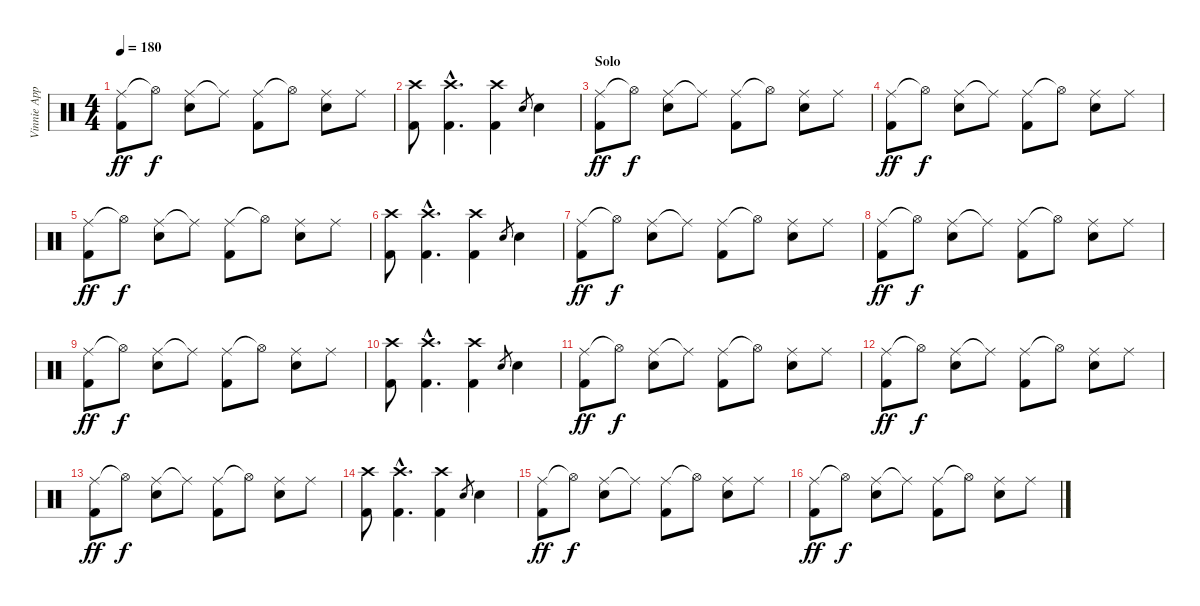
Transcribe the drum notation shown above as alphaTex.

\track ("Vinnie Appice" "Vinnie App") {instrument percussion}
\staff {score}
\articulation defaults
\ts (4 4)
\tempo 180
\clef neutral
\ks c
("Ride (middle)" "Kick (hit) 2").8{dy ff} "Hi-Hat (open)"{t}.8{dy f} ("Ride (middle)" "Snare (hit) 2").8 "Ride (middle)"{t}.8 ("Ride (middle)" "Kick (hit) 2").8 "Hi-Hat (open)"{t}.8 ("Ride (middle)" "Snare (hit) 2").8 "Ride (middle)".8 |
("Crash high (hit)" "Kick (hit) 2").8 ("Crash high (hit)"{hac} "Kick (hit) 2"{hac}).4{d} ("Crash high (hit)" "Kick (hit) 2").4 "Snare (hit) 2".8{gr} "Snare (hit) 2".4 |
\section ("" "Solo")
("Ride (middle)" "Kick (hit) 2").8{dy ff} "Hi-Hat (open)"{t}.8{dy f} ("Ride (middle)" "Snare (hit) 2").8 "Ride (middle)"{t}.8 ("Ride (middle)" "Kick (hit) 2").8 "Hi-Hat (open)"{t}.8 ("Ride (middle)" "Snare (hit) 2").8 "Ride (middle)".8 |
("Ride (middle)" "Kick (hit) 2").8{dy ff} "Hi-Hat (open)"{t}.8{dy f} ("Ride (middle)" "Snare (hit) 2").8 "Ride (middle)"{t}.8 ("Ride (middle)" "Kick (hit) 2").8 "Hi-Hat (open)"{t}.8 ("Ride (middle)" "Snare (hit) 2").8 "Ride (middle)".8 |
("Ride (middle)" "Kick (hit) 2").8{dy ff} "Hi-Hat (open)"{t}.8{dy f} ("Ride (middle)" "Snare (hit) 2").8 "Ride (middle)"{t}.8 ("Ride (middle)" "Kick (hit) 2").8 "Hi-Hat (open)"{t}.8 ("Ride (middle)" "Snare (hit) 2").8 "Ride (middle)".8 |
("Crash high (hit)" "Kick (hit) 2").8 ("Crash high (hit)"{hac} "Kick (hit) 2"{hac}).4{d} ("Crash high (hit)" "Kick (hit) 2").4 "Snare (hit) 2".8{gr} "Snare (hit) 2".4 |
("Ride (middle)" "Kick (hit) 2").8{dy ff} "Hi-Hat (open)"{t}.8{dy f} ("Ride (middle)" "Snare (hit) 2").8 "Ride (middle)"{t}.8 ("Ride (middle)" "Kick (hit) 2").8 "Hi-Hat (open)"{t}.8 ("Ride (middle)" "Snare (hit) 2").8 "Ride (middle)".8 |
("Ride (middle)" "Kick (hit) 2").8{dy ff} "Hi-Hat (open)"{t}.8{dy f} ("Ride (middle)" "Snare (hit) 2").8 "Ride (middle)"{t}.8 ("Ride (middle)" "Kick (hit) 2").8 "Hi-Hat (open)"{t}.8 ("Ride (middle)" "Snare (hit) 2").8 "Ride (middle)".8 |
("Ride (middle)" "Kick (hit) 2").8{dy ff} "Hi-Hat (open)"{t}.8{dy f} ("Ride (middle)" "Snare (hit) 2").8 "Ride (middle)"{t}.8 ("Ride (middle)" "Kick (hit) 2").8 "Hi-Hat (open)"{t}.8 ("Ride (middle)" "Snare (hit) 2").8 "Ride (middle)".8 |
("Crash high (hit)" "Kick (hit) 2").8 ("Crash high (hit)"{hac} "Kick (hit) 2"{hac}).4{d} ("Crash high (hit)" "Kick (hit) 2").4 "Snare (hit) 2".8{gr} "Snare (hit) 2".4 |
("Ride (middle)" "Kick (hit) 2").8{dy ff} "Hi-Hat (open)"{t}.8{dy f} ("Ride (middle)" "Snare (hit) 2").8 "Ride (middle)"{t}.8 ("Ride (middle)" "Kick (hit) 2").8 "Hi-Hat (open)"{t}.8 ("Ride (middle)" "Snare (hit) 2").8 "Ride (middle)".8 |
("Ride (middle)" "Kick (hit) 2").8{dy ff} "Hi-Hat (open)"{t}.8{dy f} ("Ride (middle)" "Snare (hit) 2").8 "Ride (middle)"{t}.8 ("Ride (middle)" "Kick (hit) 2").8 "Hi-Hat (open)"{t}.8 ("Ride (middle)" "Snare (hit) 2").8 "Ride (middle)".8 |
("Ride (middle)" "Kick (hit) 2").8{dy ff} "Hi-Hat (open)"{t}.8{dy f} ("Ride (middle)" "Snare (hit) 2").8 "Ride (middle)"{t}.8 ("Ride (middle)" "Kick (hit) 2").8 "Hi-Hat (open)"{t}.8 ("Ride (middle)" "Snare (hit) 2").8 "Ride (middle)".8 |
("Crash high (hit)" "Kick (hit) 2").8 ("Crash high (hit)"{hac} "Kick (hit) 2"{hac}).4{d} ("Crash high (hit)" "Kick (hit) 2").4 "Snare (hit) 2".8{gr} "Snare (hit) 2".4 |
("Ride (middle)" "Kick (hit) 2").8{dy ff} "Hi-Hat (open)"{t}.8{dy f} ("Ride (middle)" "Snare (hit) 2").8 "Ride (middle)"{t}.8 ("Ride (middle)" "Kick (hit) 2").8 "Hi-Hat (open)"{t}.8 ("Ride (middle)" "Snare (hit) 2").8 "Ride (middle)".8 |
("Ride (middle)" "Kick (hit) 2").8{dy ff} "Hi-Hat (open)"{t}.8{dy f} ("Ride (middle)" "Snare (hit) 2").8 "Ride (middle)"{t}.8 ("Ride (middle)" "Kick (hit) 2").8 "Hi-Hat (open)"{t}.8 ("Ride (middle)" "Snare (hit) 2").8 "Ride (middle)".8
